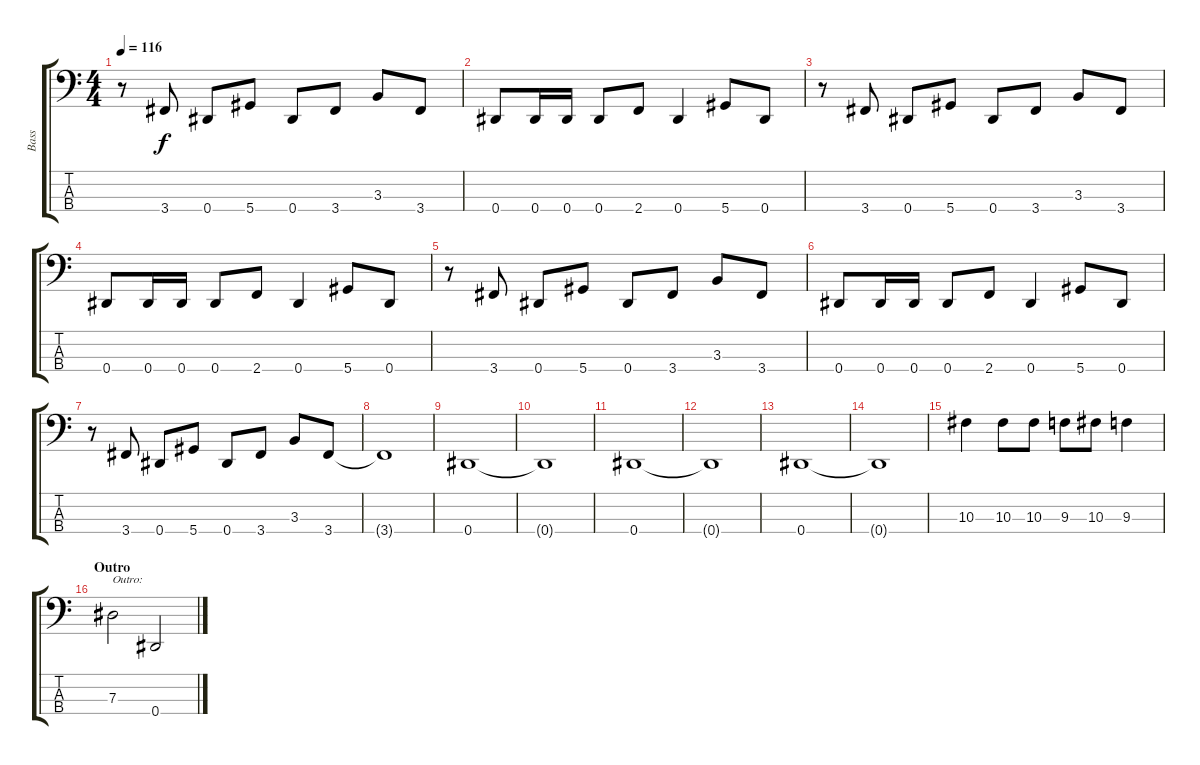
\track ("Bass" "Bass") {instrument electricbassfinger}
\staff {score tabs}
\tuning (Gb2 Db2 Ab1 Eb1) {hide}
\ts (4 4)
\tempo 116
\clef f4
\ks c
r.8{dy f} 3.4.8 0.4.8 5.4.8 0.4.8 3.4.8 3.3.8 3.4.8 |
0.4.8 0.4.16 0.4.16 0.4.8 2.4.8 0.4.4 5.4.8 0.4.8 |
r.8 3.4.8 0.4.8 5.4.8 0.4.8 3.4.8 3.3.8 3.4.8 |
0.4.8 0.4.16 0.4.16 0.4.8 2.4.8 0.4.4 5.4.8 0.4.8 |
r.8 3.4.8 0.4.8 5.4.8 0.4.8 3.4.8 3.3.8 3.4.8 |
0.4.8 0.4.16 0.4.16 0.4.8 2.4.8 0.4.4 5.4.8 0.4.8 |
r.8 3.4.8 0.4.8 5.4.8 0.4.8 3.4.8 3.3.8 3.4.8 |
3.4{t}.1 |
0.4.1 |
0.4{t}.1 |
0.4.1 |
0.4{t}.1 |
0.4.1 |
0.4{t}.1 |
10.3.4 10.3.8 10.3.8 9.3.8 10.3.8 9.3.4 |
\section ("" "Outro")
7.3.2{txt "Outro:"} 0.4.2
